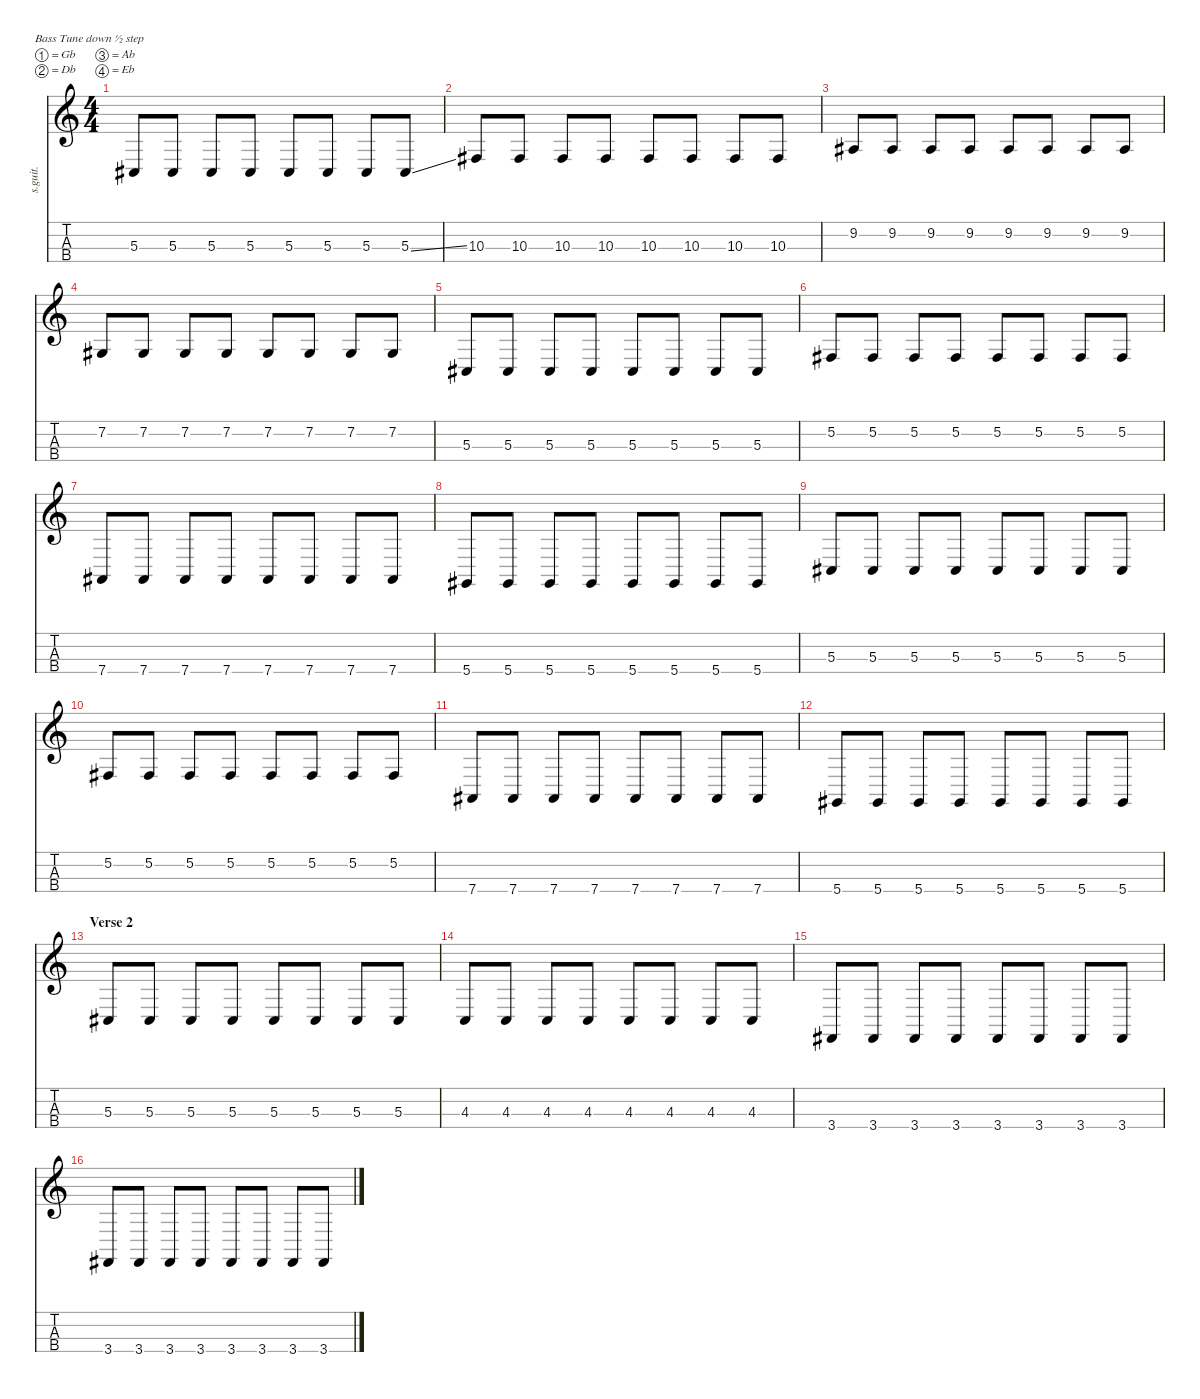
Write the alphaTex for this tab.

\defaultSystemsLayout 4
\hideDynamics
\bracketExtendMode nobrackets
\track ("Mark Stoermer - Bass" "s.guit.") {instrument electricbasspick}
\staff {score tabs}
\tuning (Gb2 Db2 Ab1 Eb1)
\ts (4 4)
\tempo (148 hide)
\clef g2
\ks c
5.3{acc #}.8{lyrics (0 "") lyrics (1 "") lyrics (2 "") lyrics (3 "") lyrics (4 "") dy f} 5.3{acc #}.8{lyrics (0 "") lyrics (1 "") lyrics (2 "") lyrics (3 "") lyrics (4 "")} 5.3{acc #}.8{lyrics (0 "") lyrics (1 "") lyrics (2 "") lyrics (3 "") lyrics (4 "")} 5.3{acc #}.8{lyrics (0 "") lyrics (1 "") lyrics (2 "") lyrics (3 "") lyrics (4 "")} 5.3{acc #}.8{lyrics (0 "") lyrics (1 "") lyrics (2 "") lyrics (3 "") lyrics (4 "")} 5.3{acc #}.8{lyrics (0 "") lyrics (1 "") lyrics (2 "") lyrics (3 "") lyrics (4 "")} 5.3{acc #}.8{lyrics (0 "") lyrics (1 "") lyrics (2 "") lyrics (3 "") lyrics (4 "")} 5.3{ss acc #}.8{lyrics (0 "") lyrics (1 "") lyrics (2 "") lyrics (3 "") lyrics (4 "")} |
10.3{acc #}.8{lyrics (0 "") lyrics (1 "") lyrics (2 "") lyrics (3 "") lyrics (4 "")} 10.3{acc #}.8{lyrics (0 "") lyrics (1 "") lyrics (2 "") lyrics (3 "") lyrics (4 "")} 10.3{acc #}.8{lyrics (0 "") lyrics (1 "") lyrics (2 "") lyrics (3 "") lyrics (4 "")} 10.3{acc #}.8{lyrics (0 "") lyrics (1 "") lyrics (2 "") lyrics (3 "") lyrics (4 "")} 10.3{acc #}.8{lyrics (0 "") lyrics (1 "") lyrics (2 "") lyrics (3 "") lyrics (4 "")} 10.3{acc #}.8{lyrics (0 "") lyrics (1 "") lyrics (2 "") lyrics (3 "") lyrics (4 "")} 10.3{acc #}.8{lyrics (0 "") lyrics (1 "") lyrics (2 "") lyrics (3 "") lyrics (4 "")} 10.3{acc #}.8{lyrics (0 "") lyrics (1 "") lyrics (2 "") lyrics (3 "") lyrics (4 "")} |
9.2{acc #}.8{lyrics (0 "") lyrics (1 "") lyrics (2 "") lyrics (3 "") lyrics (4 "")} 9.2{acc #}.8{lyrics (0 "") lyrics (1 "") lyrics (2 "") lyrics (3 "") lyrics (4 "")} 9.2{acc #}.8{lyrics (0 "") lyrics (1 "") lyrics (2 "") lyrics (3 "") lyrics (4 "")} 9.2{acc #}.8{lyrics (0 "") lyrics (1 "") lyrics (2 "") lyrics (3 "") lyrics (4 "")} 9.2{acc #}.8{lyrics (0 "") lyrics (1 "") lyrics (2 "") lyrics (3 "") lyrics (4 "")} 9.2{acc #}.8{lyrics (0 "") lyrics (1 "") lyrics (2 "") lyrics (3 "") lyrics (4 "")} 9.2{acc #}.8{lyrics (0 "") lyrics (1 "") lyrics (2 "") lyrics (3 "") lyrics (4 "")} 9.2{acc #}.8{lyrics (0 "") lyrics (1 "") lyrics (2 "") lyrics (3 "") lyrics (4 "")} |
7.2{acc #}.8{lyrics (0 "") lyrics (1 "") lyrics (2 "") lyrics (3 "") lyrics (4 "")} 7.2{acc #}.8{lyrics (0 "") lyrics (1 "") lyrics (2 "") lyrics (3 "") lyrics (4 "")} 7.2{acc #}.8{lyrics (0 "") lyrics (1 "") lyrics (2 "") lyrics (3 "") lyrics (4 "")} 7.2{acc #}.8{lyrics (0 "") lyrics (1 "") lyrics (2 "") lyrics (3 "") lyrics (4 "")} 7.2{acc #}.8{lyrics (0 "") lyrics (1 "") lyrics (2 "") lyrics (3 "") lyrics (4 "")} 7.2{acc #}.8{lyrics (0 "") lyrics (1 "") lyrics (2 "") lyrics (3 "") lyrics (4 "")} 7.2{acc #}.8{lyrics (0 "") lyrics (1 "") lyrics (2 "") lyrics (3 "") lyrics (4 "")} 7.2{acc #}.8{lyrics (0 "") lyrics (1 "") lyrics (2 "") lyrics (3 "") lyrics (4 "")} |
5.3{acc #}.8{lyrics (0 "") lyrics (1 "") lyrics (2 "") lyrics (3 "") lyrics (4 "")} 5.3{acc #}.8{lyrics (0 "") lyrics (1 "") lyrics (2 "") lyrics (3 "") lyrics (4 "")} 5.3{acc #}.8{lyrics (0 "") lyrics (1 "") lyrics (2 "") lyrics (3 "") lyrics (4 "")} 5.3{acc #}.8{lyrics (0 "") lyrics (1 "") lyrics (2 "") lyrics (3 "") lyrics (4 "")} 5.3{acc #}.8{lyrics (0 "") lyrics (1 "") lyrics (2 "") lyrics (3 "") lyrics (4 "")} 5.3{acc #}.8{lyrics (0 "") lyrics (1 "") lyrics (2 "") lyrics (3 "") lyrics (4 "")} 5.3{acc #}.8{lyrics (0 "") lyrics (1 "") lyrics (2 "") lyrics (3 "") lyrics (4 "")} 5.3{acc #}.8{lyrics (0 "") lyrics (1 "") lyrics (2 "") lyrics (3 "") lyrics (4 "")} |
5.2{acc #}.8{lyrics (0 "") lyrics (1 "") lyrics (2 "") lyrics (3 "") lyrics (4 "")} 5.2{acc #}.8{lyrics (0 "") lyrics (1 "") lyrics (2 "") lyrics (3 "") lyrics (4 "")} 5.2{acc #}.8{lyrics (0 "") lyrics (1 "") lyrics (2 "") lyrics (3 "") lyrics (4 "")} 5.2{acc #}.8{lyrics (0 "") lyrics (1 "") lyrics (2 "") lyrics (3 "") lyrics (4 "")} 5.2{acc #}.8{lyrics (0 "") lyrics (1 "") lyrics (2 "") lyrics (3 "") lyrics (4 "")} 5.2{acc #}.8{lyrics (0 "") lyrics (1 "") lyrics (2 "") lyrics (3 "") lyrics (4 "")} 5.2{acc #}.8{lyrics (0 "") lyrics (1 "") lyrics (2 "") lyrics (3 "") lyrics (4 "")} 5.2{acc #}.8{lyrics (0 "") lyrics (1 "") lyrics (2 "") lyrics (3 "") lyrics (4 "")} |
7.4{acc #}.8{lyrics (0 "") lyrics (1 "") lyrics (2 "") lyrics (3 "") lyrics (4 "")} 7.4{acc #}.8{lyrics (0 "") lyrics (1 "") lyrics (2 "") lyrics (3 "") lyrics (4 "")} 7.4{acc #}.8{lyrics (0 "") lyrics (1 "") lyrics (2 "") lyrics (3 "") lyrics (4 "")} 7.4{acc #}.8{lyrics (0 "") lyrics (1 "") lyrics (2 "") lyrics (3 "") lyrics (4 "")} 7.4{acc #}.8{lyrics (0 "") lyrics (1 "") lyrics (2 "") lyrics (3 "") lyrics (4 "")} 7.4{acc #}.8{lyrics (0 "") lyrics (1 "") lyrics (2 "") lyrics (3 "") lyrics (4 "")} 7.4{acc #}.8{lyrics (0 "") lyrics (1 "") lyrics (2 "") lyrics (3 "") lyrics (4 "")} 7.4{acc #}.8{lyrics (0 "") lyrics (1 "") lyrics (2 "") lyrics (3 "") lyrics (4 "")} |
5.4{acc #}.8{lyrics (0 "") lyrics (1 "") lyrics (2 "") lyrics (3 "") lyrics (4 "")} 5.4{acc #}.8{lyrics (0 "") lyrics (1 "") lyrics (2 "") lyrics (3 "") lyrics (4 "")} 5.4{acc #}.8{lyrics (0 "") lyrics (1 "") lyrics (2 "") lyrics (3 "") lyrics (4 "")} 5.4{acc #}.8{lyrics (0 "") lyrics (1 "") lyrics (2 "") lyrics (3 "") lyrics (4 "")} 5.4{acc #}.8{lyrics (0 "") lyrics (1 "") lyrics (2 "") lyrics (3 "") lyrics (4 "")} 5.4{acc #}.8{lyrics (0 "") lyrics (1 "") lyrics (2 "") lyrics (3 "") lyrics (4 "")} 5.4{acc #}.8{lyrics (0 "") lyrics (1 "") lyrics (2 "") lyrics (3 "") lyrics (4 "")} 5.4{acc #}.8{lyrics (0 "") lyrics (1 "") lyrics (2 "") lyrics (3 "") lyrics (4 "")} |
5.3{acc #}.8{lyrics (0 "") lyrics (1 "") lyrics (2 "") lyrics (3 "") lyrics (4 "")} 5.3{acc #}.8{lyrics (0 "") lyrics (1 "") lyrics (2 "") lyrics (3 "") lyrics (4 "")} 5.3{acc #}.8{lyrics (0 "") lyrics (1 "") lyrics (2 "") lyrics (3 "") lyrics (4 "")} 5.3{acc #}.8{lyrics (0 "") lyrics (1 "") lyrics (2 "") lyrics (3 "") lyrics (4 "")} 5.3{acc #}.8{lyrics (0 "") lyrics (1 "") lyrics (2 "") lyrics (3 "") lyrics (4 "")} 5.3{acc #}.8{lyrics (0 "") lyrics (1 "") lyrics (2 "") lyrics (3 "") lyrics (4 "")} 5.3{acc #}.8{lyrics (0 "") lyrics (1 "") lyrics (2 "") lyrics (3 "") lyrics (4 "")} 5.3{acc #}.8{lyrics (0 "") lyrics (1 "") lyrics (2 "") lyrics (3 "") lyrics (4 "")} |
5.2{acc #}.8{lyrics (0 "") lyrics (1 "") lyrics (2 "") lyrics (3 "") lyrics (4 "")} 5.2{acc #}.8{lyrics (0 "") lyrics (1 "") lyrics (2 "") lyrics (3 "") lyrics (4 "")} 5.2{acc #}.8{lyrics (0 "") lyrics (1 "") lyrics (2 "") lyrics (3 "") lyrics (4 "")} 5.2{acc #}.8{lyrics (0 "") lyrics (1 "") lyrics (2 "") lyrics (3 "") lyrics (4 "")} 5.2{acc #}.8{lyrics (0 "") lyrics (1 "") lyrics (2 "") lyrics (3 "") lyrics (4 "")} 5.2{acc #}.8{lyrics (0 "") lyrics (1 "") lyrics (2 "") lyrics (3 "") lyrics (4 "")} 5.2{acc #}.8{lyrics (0 "") lyrics (1 "") lyrics (2 "") lyrics (3 "") lyrics (4 "")} 5.2{acc #}.8{lyrics (0 "") lyrics (1 "") lyrics (2 "") lyrics (3 "") lyrics (4 "")} |
7.4{acc #}.8{lyrics (0 "") lyrics (1 "") lyrics (2 "") lyrics (3 "") lyrics (4 "")} 7.4{acc #}.8{lyrics (0 "") lyrics (1 "") lyrics (2 "") lyrics (3 "") lyrics (4 "")} 7.4{acc #}.8{lyrics (0 "") lyrics (1 "") lyrics (2 "") lyrics (3 "") lyrics (4 "")} 7.4{acc #}.8{lyrics (0 "") lyrics (1 "") lyrics (2 "") lyrics (3 "") lyrics (4 "")} 7.4{acc #}.8{lyrics (0 "") lyrics (1 "") lyrics (2 "") lyrics (3 "") lyrics (4 "")} 7.4{acc #}.8{lyrics (0 "") lyrics (1 "") lyrics (2 "") lyrics (3 "") lyrics (4 "")} 7.4{acc #}.8{lyrics (0 "") lyrics (1 "") lyrics (2 "") lyrics (3 "") lyrics (4 "")} 7.4{acc #}.8{lyrics (0 "") lyrics (1 "") lyrics (2 "") lyrics (3 "") lyrics (4 "")} |
5.4{acc #}.8{lyrics (0 "") lyrics (1 "") lyrics (2 "") lyrics (3 "") lyrics (4 "")} 5.4{acc #}.8{lyrics (0 "") lyrics (1 "") lyrics (2 "") lyrics (3 "") lyrics (4 "")} 5.4{acc #}.8{lyrics (0 "") lyrics (1 "") lyrics (2 "") lyrics (3 "") lyrics (4 "")} 5.4{acc #}.8{lyrics (0 "") lyrics (1 "") lyrics (2 "") lyrics (3 "") lyrics (4 "")} 5.4{acc #}.8{lyrics (0 "") lyrics (1 "") lyrics (2 "") lyrics (3 "") lyrics (4 "")} 5.4{acc #}.8{lyrics (0 "") lyrics (1 "") lyrics (2 "") lyrics (3 "") lyrics (4 "")} 5.4{acc #}.8{lyrics (0 "") lyrics (1 "") lyrics (2 "") lyrics (3 "") lyrics (4 "")} 5.4{acc #}.8{lyrics (0 "") lyrics (1 "") lyrics (2 "") lyrics (3 "") lyrics (4 "")} |
\section ("" "Verse 2")
5.3{acc #}.8{lyrics (0 "") lyrics (1 "") lyrics (2 "") lyrics (3 "") lyrics (4 "")} 5.3{acc #}.8{lyrics (0 "") lyrics (1 "") lyrics (2 "") lyrics (3 "") lyrics (4 "")} 5.3{acc #}.8{lyrics (0 "") lyrics (1 "") lyrics (2 "") lyrics (3 "") lyrics (4 "")} 5.3{acc #}.8{lyrics (0 "") lyrics (1 "") lyrics (2 "") lyrics (3 "") lyrics (4 "")} 5.3{acc #}.8{lyrics (0 "") lyrics (1 "") lyrics (2 "") lyrics (3 "") lyrics (4 "")} 5.3{acc #}.8{lyrics (0 "") lyrics (1 "") lyrics (2 "") lyrics (3 "") lyrics (4 "")} 5.3{acc #}.8{lyrics (0 "") lyrics (1 "") lyrics (2 "") lyrics (3 "") lyrics (4 "")} 5.3{acc #}.8{lyrics (0 "") lyrics (1 "") lyrics (2 "") lyrics (3 "") lyrics (4 "")} |
4.3.8{lyrics (0 "") lyrics (1 "") lyrics (2 "") lyrics (3 "") lyrics (4 "")} 4.3.8{lyrics (0 "") lyrics (1 "") lyrics (2 "") lyrics (3 "") lyrics (4 "")} 4.3.8{lyrics (0 "") lyrics (1 "") lyrics (2 "") lyrics (3 "") lyrics (4 "")} 4.3.8{lyrics (0 "") lyrics (1 "") lyrics (2 "") lyrics (3 "") lyrics (4 "")} 4.3.8{lyrics (0 "") lyrics (1 "") lyrics (2 "") lyrics (3 "") lyrics (4 "")} 4.3.8{lyrics (0 "") lyrics (1 "") lyrics (2 "") lyrics (3 "") lyrics (4 "")} 4.3.8{lyrics (0 "") lyrics (1 "") lyrics (2 "") lyrics (3 "") lyrics (4 "")} 4.3.8{lyrics (0 "") lyrics (1 "") lyrics (2 "") lyrics (3 "") lyrics (4 "")} |
3.4{acc #}.8{lyrics (0 "") lyrics (1 "") lyrics (2 "") lyrics (3 "") lyrics (4 "")} 3.4{acc #}.8{lyrics (0 "") lyrics (1 "") lyrics (2 "") lyrics (3 "") lyrics (4 "")} 3.4{acc #}.8{lyrics (0 "") lyrics (1 "") lyrics (2 "") lyrics (3 "") lyrics (4 "")} 3.4{acc #}.8{lyrics (0 "") lyrics (1 "") lyrics (2 "") lyrics (3 "") lyrics (4 "")} 3.4{acc #}.8{lyrics (0 "") lyrics (1 "") lyrics (2 "") lyrics (3 "") lyrics (4 "")} 3.4{acc #}.8{lyrics (0 "") lyrics (1 "") lyrics (2 "") lyrics (3 "") lyrics (4 "")} 3.4{acc #}.8{lyrics (0 "") lyrics (1 "") lyrics (2 "") lyrics (3 "") lyrics (4 "")} 3.4{acc #}.8{lyrics (0 "") lyrics (1 "") lyrics (2 "") lyrics (3 "") lyrics (4 "")} |
3.4{acc #}.8{lyrics (0 "") lyrics (1 "") lyrics (2 "") lyrics (3 "") lyrics (4 "")} 3.4{acc #}.8{lyrics (0 "") lyrics (1 "") lyrics (2 "") lyrics (3 "") lyrics (4 "")} 3.4{acc #}.8{lyrics (0 "") lyrics (1 "") lyrics (2 "") lyrics (3 "") lyrics (4 "")} 3.4{acc #}.8{lyrics (0 "") lyrics (1 "") lyrics (2 "") lyrics (3 "") lyrics (4 "")} 3.4{acc #}.8{lyrics (0 "") lyrics (1 "") lyrics (2 "") lyrics (3 "") lyrics (4 "")} 3.4{acc #}.8{lyrics (0 "") lyrics (1 "") lyrics (2 "") lyrics (3 "") lyrics (4 "")} 3.4{acc #}.8{lyrics (0 "") lyrics (1 "") lyrics (2 "") lyrics (3 "") lyrics (4 "")} 3.4{acc #}.8{lyrics (0 "") lyrics (1 "") lyrics (2 "") lyrics (3 "") lyrics (4 "")}
